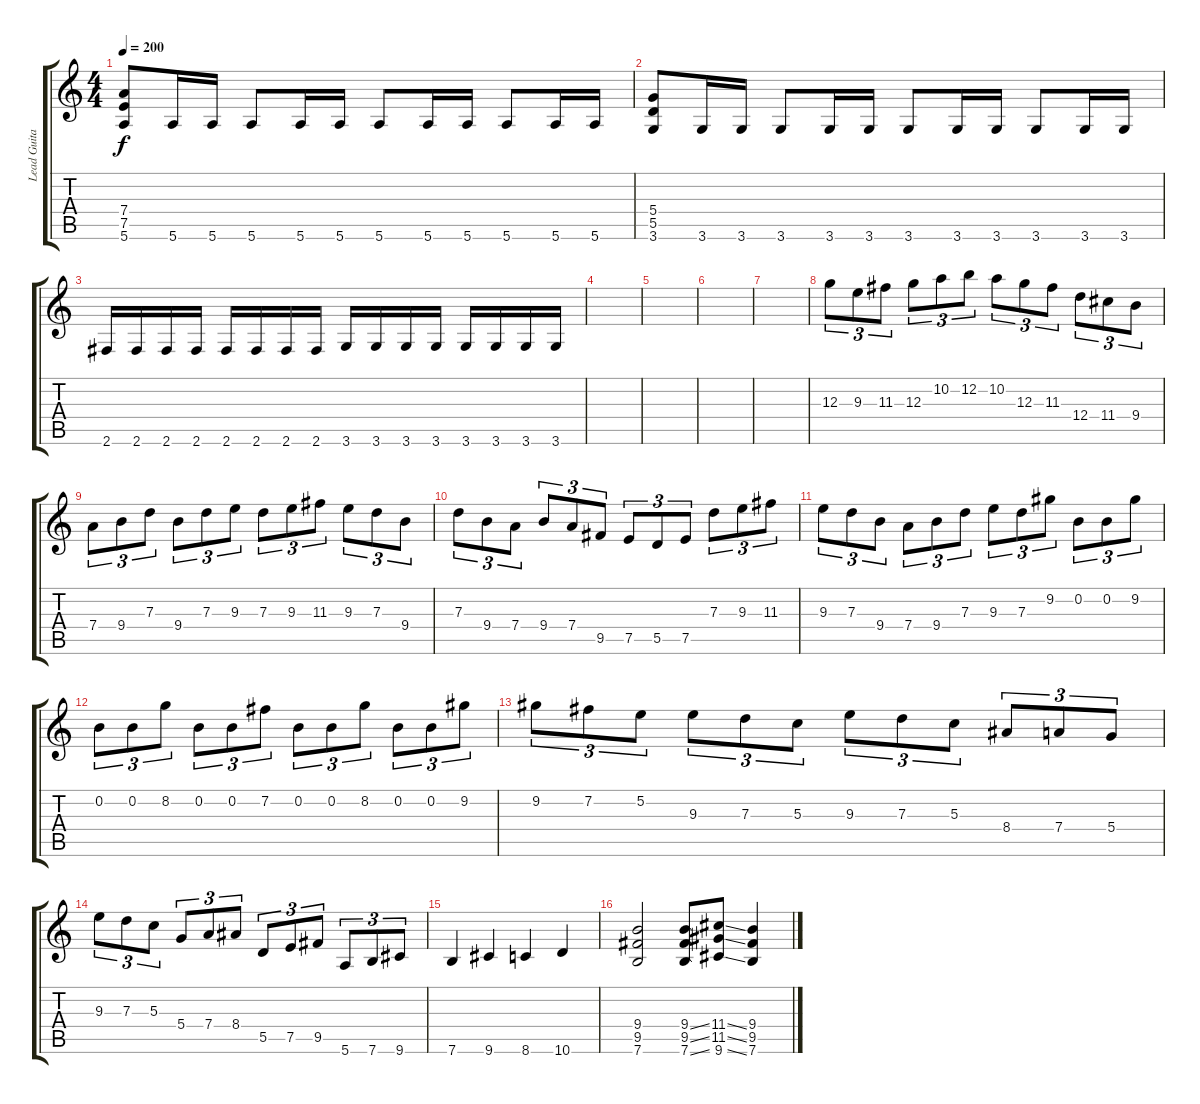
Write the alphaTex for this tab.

\track ("Lead Guitar" "Lead Guita") {instrument distortionguitar}
\staff {score tabs}
\tuning (E4 B3 G3 D3 A2 E2) {hide}
\ts (4 4)
\tempo 200
\clef g2
\ks c
(7.4 7.5 5.6).8{dy f} 5.6.16 5.6.16 5.6.8 5.6.16 5.6.16 5.6.8 5.6.16 5.6.16 5.6.8 5.6.16 5.6.16 |
(5.4 5.5 3.6).8 3.6.16 3.6.16 3.6.8 3.6.16 3.6.16 3.6.8 3.6.16 3.6.16 3.6.8 3.6.16 3.6.16 |
2.6.16 2.6.16 2.6.16 2.6.16 2.6.16 2.6.16 2.6.16 2.6.16 3.6.16 3.6.16 3.6.16 3.6.16 3.6.16 3.6.16 3.6.16 3.6.16 |
|
|
|
|
12.3.8{tu (3 2)} 9.3.8{tu (3 2)} 11.3.8{tu (3 2)} 12.3.8{tu (3 2)} 10.2.8{tu (3 2)} 12.2.8{tu (3 2)} 10.2.8{tu (3 2)} 12.3.8{tu (3 2)} 11.3.8{tu (3 2)} 12.4.8{tu (3 2)} 11.4.8{tu (3 2)} 9.4.8{tu (3 2)} |
7.4.8{tu (3 2)} 9.4.8{tu (3 2)} 7.3.8{tu (3 2)} 9.4.8{tu (3 2)} 7.3.8{tu (3 2)} 9.3.8{tu (3 2)} 7.3.8{tu (3 2)} 9.3.8{tu (3 2)} 11.3.8{tu (3 2)} 9.3.8{tu (3 2)} 7.3.8{tu (3 2)} 9.4.8{tu (3 2)} |
7.3.8{tu (3 2)} 9.4.8{tu (3 2)} 7.4.8{tu (3 2)} 9.4.8{tu (3 2)} 7.4.8{tu (3 2)} 9.5.8{tu (3 2)} 7.5.8{tu (3 2)} 5.5.8{tu (3 2)} 7.5.8{tu (3 2)} 7.3.8{tu (3 2)} 9.3.8{tu (3 2)} 11.3.8{tu (3 2)} |
9.3.8{tu (3 2)} 7.3.8{tu (3 2)} 9.4.8{tu (3 2)} 7.4.8{tu (3 2)} 9.4.8{tu (3 2)} 7.3.8{tu (3 2)} 9.3.8{tu (3 2)} 7.3.8{tu (3 2)} 9.2.8{tu (3 2)} 0.2.8{tu (3 2)} 0.2.8{tu (3 2)} 9.2.8{tu (3 2)} |
0.2.8{tu (3 2)} 0.2.8{tu (3 2)} 8.2.8{tu (3 2)} 0.2.8{tu (3 2)} 0.2.8{tu (3 2)} 7.2.8{tu (3 2)} 0.2.8{tu (3 2)} 0.2.8{tu (3 2)} 8.2.8{tu (3 2)} 0.2.8{tu (3 2)} 0.2.8{tu (3 2)} 9.2.8{tu (3 2)} |
9.2.8{tu (3 2)} 7.2.8{tu (3 2)} 5.2.8{tu (3 2)} 9.3.8{tu (3 2)} 7.3.8{tu (3 2)} 5.3.8{tu (3 2)} 9.3.8{tu (3 2)} 7.3.8{tu (3 2)} 5.3.8{tu (3 2)} 8.4.8{tu (3 2)} 7.4.8{tu (3 2)} 5.4.8{tu (3 2)} |
9.3.8{tu (3 2)} 7.3.8{tu (3 2)} 5.3.8{tu (3 2)} 5.4.8{tu (3 2)} 7.4.8{tu (3 2)} 8.4.8{tu (3 2)} 5.5.8{tu (3 2)} 7.5.8{tu (3 2)} 9.5.8{tu (3 2)} 5.6.8{tu (3 2)} 7.6.8{tu (3 2)} 9.6.8{tu (3 2)} |
7.6.4 9.6.4 8.6.4 10.6.4 |
(9.4 9.5 7.6).2 (9.4{ss} 9.5{ss} 7.6{ss}).8 (11.4{ss} 11.5{ss} 9.6{ss}).8 (9.4 9.5 7.6).4
